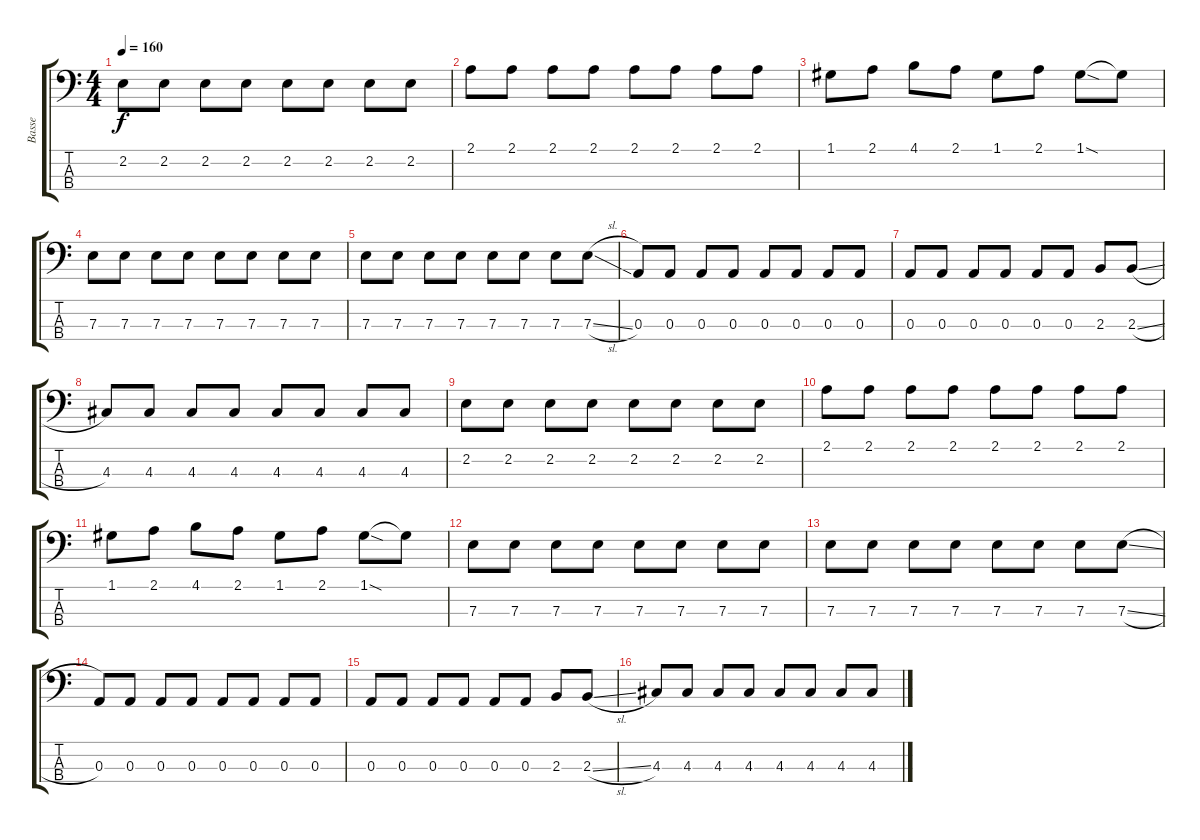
\track ("Basse" "Basse") {instrument electricbassfinger}
\staff {score tabs}
\tuning (G2 D2 A1 E1) {hide}
\ts (4 4)
\tempo 160
\clef f4
\ks c
2.2.8{dy f} 2.2.8 2.2.8 2.2.8 2.2.8 2.2.8 2.2.8 2.2.8 |
2.1.8 2.1.8 2.1.8 2.1.8 2.1.8 2.1.8 2.1.8 2.1.8 |
1.1.8 2.1.8 4.1.8 2.1.8 1.1.8 2.1.8 1.1{sod}.8 1.1{t}.8 |
7.3.8 7.3.8 7.3.8 7.3.8 7.3.8 7.3.8 7.3.8 7.3.8 |
7.3.8 7.3.8 7.3.8 7.3.8 7.3.8 7.3.8 7.3.8 7.3{sl}.8 |
0.3.8 0.3.8 0.3.8 0.3.8 0.3.8 0.3.8 0.3.8 0.3.8 |
0.3.8 0.3.8 0.3.8 0.3.8 0.3.8 0.3.8 2.3.8 2.3{sl}.8 |
4.3.8 4.3.8 4.3.8 4.3.8 4.3.8 4.3.8 4.3.8 4.3.8 |
2.2.8 2.2.8 2.2.8 2.2.8 2.2.8 2.2.8 2.2.8 2.2.8 |
2.1.8 2.1.8 2.1.8 2.1.8 2.1.8 2.1.8 2.1.8 2.1.8 |
1.1.8 2.1.8 4.1.8 2.1.8 1.1.8 2.1.8 1.1{sod}.8 1.1{t}.8 |
7.3.8 7.3.8 7.3.8 7.3.8 7.3.8 7.3.8 7.3.8 7.3.8 |
7.3.8 7.3.8 7.3.8 7.3.8 7.3.8 7.3.8 7.3.8 7.3{sl}.8 |
0.3.8 0.3.8 0.3.8 0.3.8 0.3.8 0.3.8 0.3.8 0.3.8 |
0.3.8 0.3.8 0.3.8 0.3.8 0.3.8 0.3.8 2.3.8 2.3{sl}.8 |
4.3.8 4.3.8 4.3.8 4.3.8 4.3.8 4.3.8 4.3.8 4.3.8
